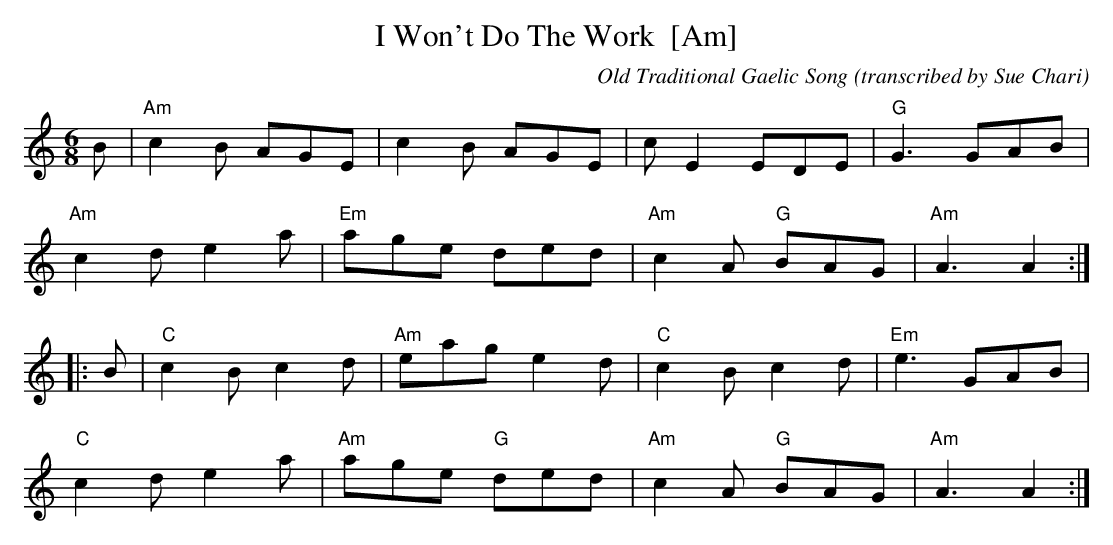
X:1
T: I Won't Do The Work  [Am]
C: Old Traditional Gaelic Song
O: transcribed by Sue Chari
M: 6/8
L: 1/8
K: C
B |\
"Am"c2B AGE | c2B AGE | cE2 EDE | "G"G3 GAB |
"Am"c2d e2a | "Em"age ded | "Am"c2A "G"BAG | "Am"A3 A2 :|
|: B |\
"C"c2B c2d | "Am"eag e2d | "C"c2B c2d | "Em"e3 GAB |
"C"c2d e2a | "Am"age "G"ded | "Am"c2A "G"BAG | "Am"A3 A2 :|
